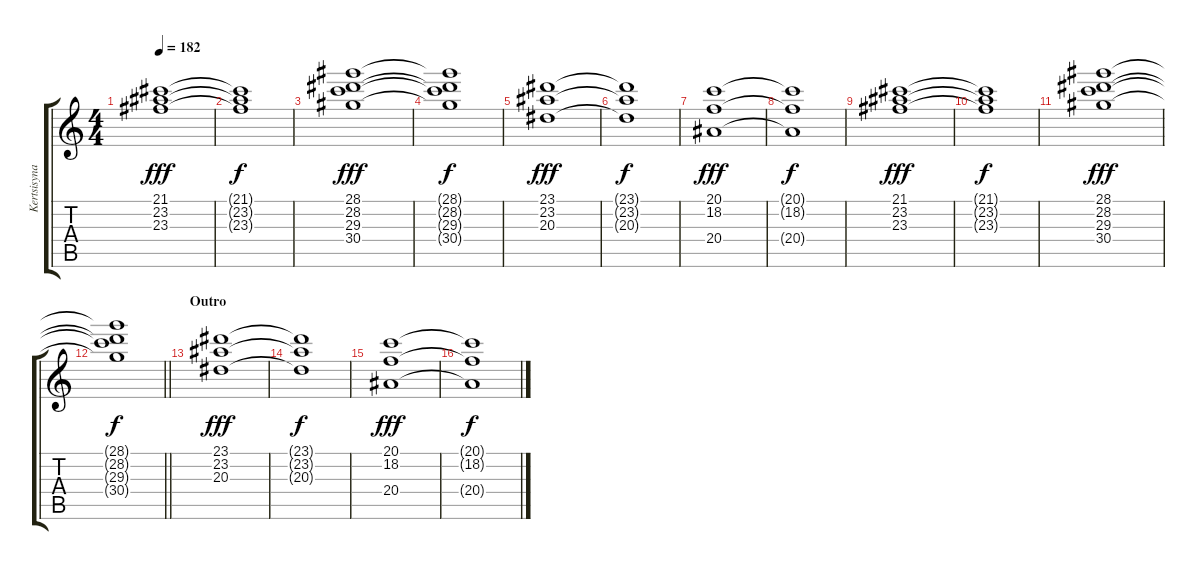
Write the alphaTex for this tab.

\track ("Kertsisyna" "Kertsisyna") {instrument pad4choir}
\staff {score tabs}
\tuning (E4 B3 G3 D3 A2 E2) {hide}
\ts (4 4)
\tempo 182
\clef g2
\ks c
(21.1 23.2 23.3).1{dy fff} |
(21.1{t} 23.2{t} 23.3{t}).1{dy f} |
(28.1 28.2 29.3 30.4).1{dy fff} |
(28.1{t} 28.2{t} 29.3{t} 30.4{t}).1{dy f} |
(23.1 23.2 20.3).1{dy fff} |
(23.1{t} 23.2{t} 20.3{t}).1{dy f} |
(20.1 18.2 20.4).1{dy fff} |
(20.1{t} 18.2{t} 20.4{t}).1{dy f} |
(21.1 23.2 23.3).1{dy fff} |
(21.1{t} 23.2{t} 23.3{t}).1{dy f} |
(28.1 28.2 29.3 30.4).1{dy fff} |
\barLineRight lightlight
(28.1{t} 28.2{t} 29.3{t} 30.4{t}).1{dy f} |
\section ("" "Outro")
(23.1 23.2 20.3).1{dy fff} |
(23.1{t} 23.2{t} 20.3{t}).1{dy f} |
(20.1 18.2 20.4).1{dy fff} |
(20.1{t} 18.2{t} 20.4{t}).1{dy f}
